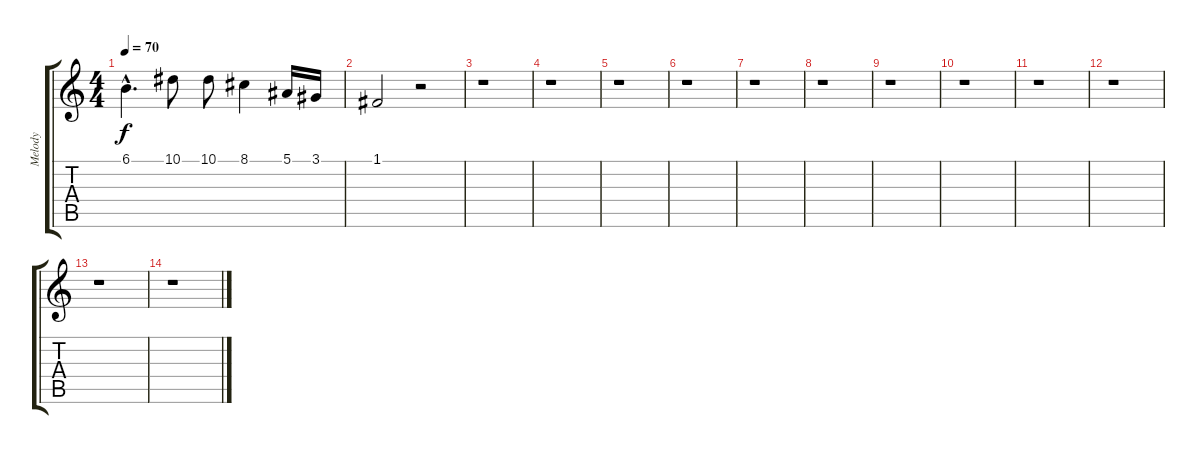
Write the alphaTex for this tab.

\track ("Melody" "Melody") {instrument harmonica}
\staff {score tabs}
\tuning (F4 C4 Ab3 Eb3 Bb2 F2) {hide}
\ts (4 4)
\tempo 70
\clef g2
\ks c
6.1{hac}.4{d dy f} 10.1.8 10.1.8 8.1.4 5.1.16 3.1.16 |
1.1.2 r.2 |
r.1 |
r.1 |
r.1 |
r.1 |
r.1 |
r.1 |
r.1 |
r.1 |
r.1 |
r.1 |
r.1 |
r.1
